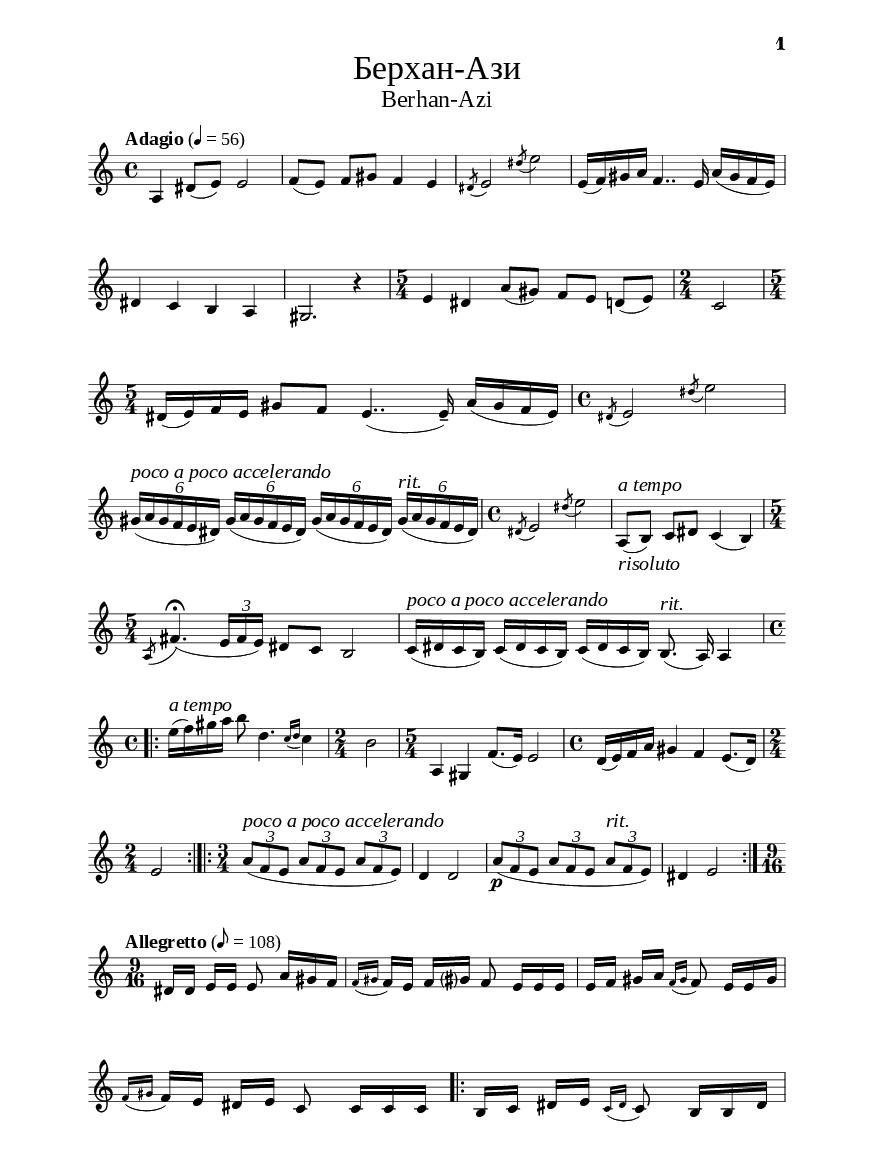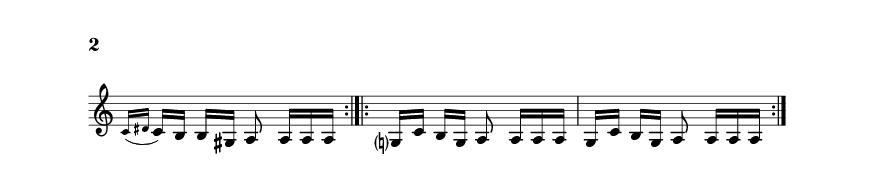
\version "2.24.4"

\include "include/globals.ily"
\bookpart {
  \label #'ref163
  \tocItem \markup "Берхан-Ази – Berhan-Azi"
 \paper {
  print-all-headers = ##t
  print-page-number = ##t
  print-first-page-number = ##t


  % put page numbers on the top and change the font style.
  oddHeaderMarkup = \markup
  \fill-line {
    ""
    \unless \on-first-page-of-part \fromproperty #'header:instrument
    \if \should-print-page-number \abs-fontsize #7 { \number \fromproperty #'page:page-number-string }
  }
  %% evenHeaderMarkup would inherit the value of
  %% oddHeaderMarkup if it were not defined here
  evenHeaderMarkup = \markup
  \fill-line {
    \if \should-print-page-number \abs-fontsize #7 { \number \fromproperty #'page:page-number-string }
    \unless \on-first-page-of-part \fromproperty #'header:instrument
    ""
  }

  oddFooterMarkup = \markup ""

  evenFooterMarkup = ""
  left-margin = 1.5\cm
  right-margin = 1.5\cm
  top-margin = 1\cm
  bottom-margin = 1.5\cm
  ragged-bottom = ##t % do not spread the staves to fill the whole vertical space
  top-markup-spacing.basic-distance = 0\mm % margin between page number and system for the first page
  top-system-spacing.basic-distance = 10\mm % margin between page number and system for the other pages

  % change distance between staves
  system-system-spacing =
  #'((basic-distance . 17)
     (minimum-distance . 6)
     (padding . 1)
     (stretchability . 12))
}

\header {
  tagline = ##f
}


  \score {
    \include "include/score-layout.ily"

    \new Voice \relative c' {
      \clef treble
      \key a \minor
      \time 4/4
      \tempoFunc "Adagio" 4 "56"
      \autoBeamOff

      a4 dis8([e]) e2 | \noBreak
      f8([e]) f[gis] f4 e | \noBreak
      \acciaccatura { dis8 } e2 \acciaccatura { dis'8 } e2 | \noBreak
      e,16([f) gis a] f4.. e16 a([gis f e]) | \break

      dis4 c b a | \noBreak
      gis2. r4 | \noBreak
      \time 5/4 e'4 dis a'8([gis]) f[e] d([e]) | \time 2/4 \noBreak

      c2 | \break
      \time 5/4 dis16([e) f e] gis8[f] e4..( e16\tenuto) a([gis f e]) | \noBreak
      \time 4/4 \acciaccatura { dis8 } e2 \acciaccatura { dis'8 } e2 | \break

      \tuplet 6/4 { gis,16 ^\markup { \huge \italic "poco a poco accelerando"} ([a gis f e dis]) } \tuplet 6/4 { gis([a gis f e dis]) } \tuplet 6/4 { gis([a gis f e dis]) } \tuplet 6/4 { gis ^\markup \huge \italic "rit." ([a gis f e dis]) } | \noBreak
      \time 4/4 \acciaccatura { dis8 } e2 \acciaccatura { dis'8 } e2 | \noBreak
      a,,8^\markup { \huge \italic "a tempo"}_\markup \huge \italic { risoluto } ([b]) c[dis] c4(b) \time 5/4 \break

      \acciaccatura { a8 } fis'4.\fermata( \tuplet 3/2 { e16[fis e]) } dis8[c] b2 | \noBreak
      c16 ^\markup { \huge \italic "poco a poco accelerando"} ([dis c b]) c([dis c b]) c([dis c b]) b8. ^\markup \huge \italic "rit." (a16) a4 |  \bar ".|:-|"  \time 4/4 \break


      e''16 ^\markup { \huge \italic "a tempo"} [(f) gis a] b8 d,4. \acciaccatura { c16[d] } c4 | \noBreak
      \time 2/4 b2 | \noBreak
      \time 5/4 a,4 gis f'8.([e16]) e2 | \noBreak
      \time 4/4 d16([e) f a] gis4 f e8.([d16]) | \time 2/4 \break

      e2 | \bar ":|.|:" \noBreak

      %\set Score.doubleRepeatType = #":|.|:"

      \time 3/4 \tuplet 3/2 { a8^\markup { \huge \italic "poco a poco accelerando"} ([f e] } \tuplet 3/2 { a[f e] } \tuplet 3/2 { a[f e]) } | \noBreak
      d4 d2 \noBreak
      \tuplet 3/2 { a'8\p([ f e] } \tuplet 3/2 { a[f e] } \tuplet 3/2 { a^\markup \huge \raise #1.5 \italic "rit." [f e]) } | \noBreak
      dis4 e2 | \bar ":|."

      \time 9/16 \break
      \tempoFunc "Allegretto" 8 "108"
      dis16[dis] e[e] e8 a16[gis f] | \noBreak
      \acciaccatura { f[gis] } f[e] f[gis?] f8 e16[e e] | \noBreak
      e[f] gis[a] \acciaccatura { f[gis] } f8 e16[e gis] | \break

      \acciaccatura { f[gis] } f[e] dis[e] c8 c16[c c] | \bar ".|:" \noBreak

      b[c] dis[e] \acciaccatura { c[dis] } c8 b16[b dis] | \break

      \acciaccatura { c[dis!] } c[b] b[gis]  a8 a16[a a] \bar ":|.|:" | \noBreak


      g?[c] b[g] a8 a16[a a] | \noBreak
      g[c] b[g] a8 a16[a a] | \bar ":|."

    }

    \header {
      title = \titleFunc "Берхан-Ази" "Berhan-Azi"
    }
    \midi { }
  } % score
} % bookpart
